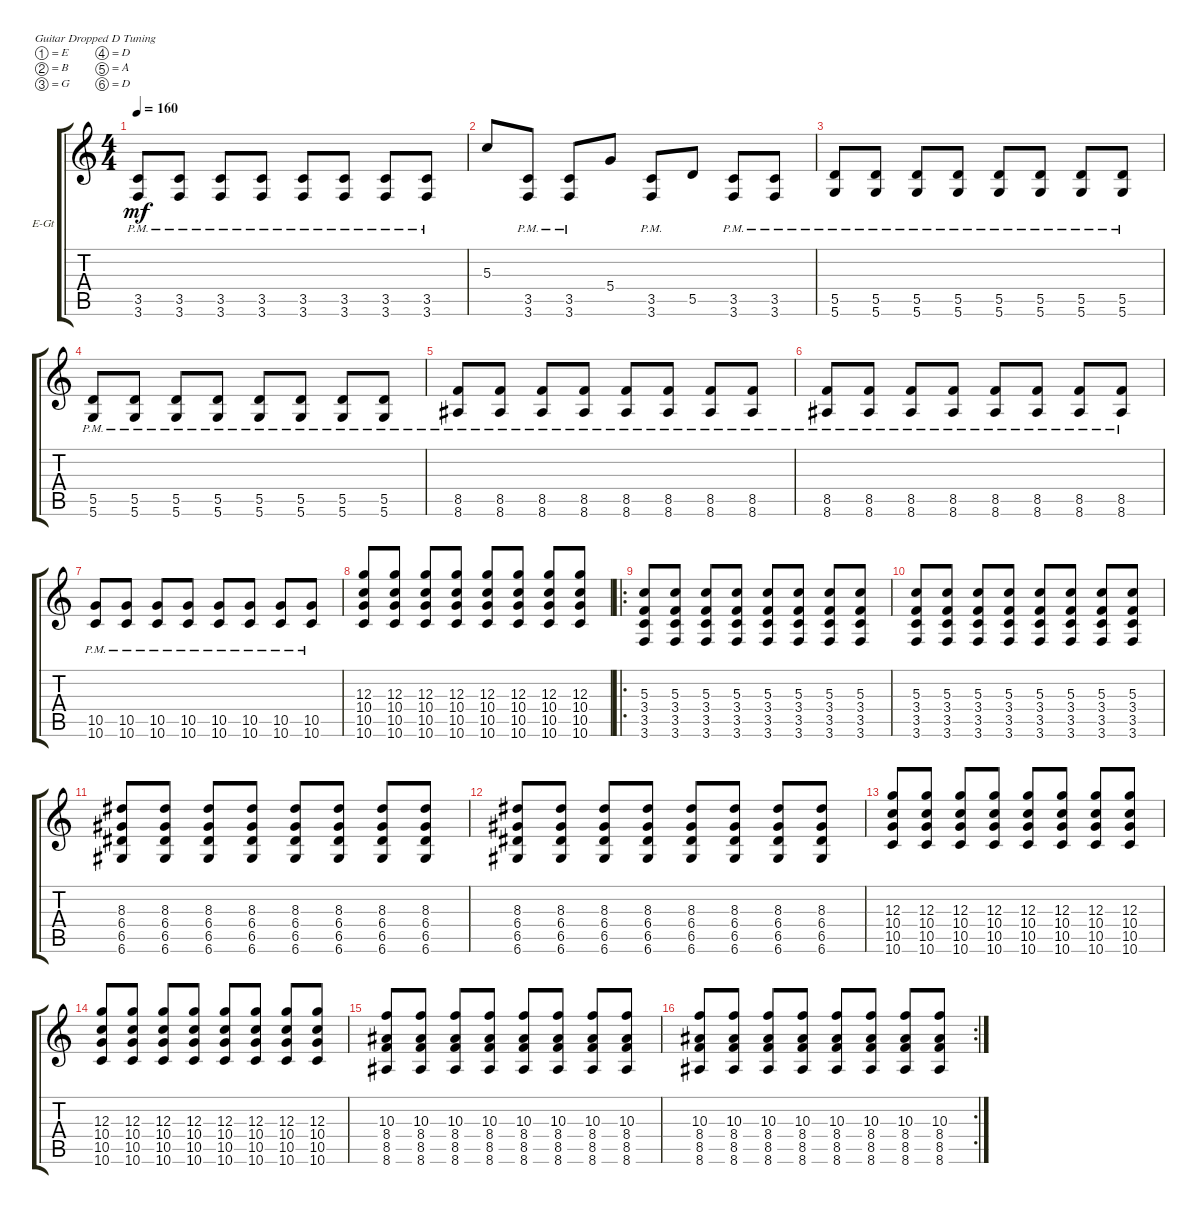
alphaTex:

\defaultSystemsLayout 4
\bracketExtendMode groupsimilarinstruments
\firstSystemTrackNameOrientation horizontal
\otherSystemsTrackNameOrientation horizontal
\track ("Electric Guitar" "E-Gt") {instrument distortionguitar}
\staff {score tabs}
\tuning (E4 B3 G3 D3 A2 D2)
\ts (4 4)
\tempo 160
\clef g2
\scale
0.333333
\ks c
(3.6{pm} 3.5{pm}).8{dy mf} (3.6{pm} 3.5{pm}).8 (3.6{pm} 3.5{pm}).8 (3.6{pm} 3.5{pm}).8 (3.6{pm} 3.5{pm}).8 (3.6{pm} 3.5{pm}).8 (3.6{pm} 3.5{pm}).8 (3.6{pm} 3.5{pm}).8 |
\scale
0.333333 5.3.8 (3.6{pm} 3.5{pm}).8 (3.6{pm} 3.5{pm}).8 5.4.8 (3.6{pm} 3.5{pm}).8 5.5.8 (3.6{pm} 3.5{pm}).8 (3.6{pm} 3.5{pm}).8 |
\scale
0.333333 (5.6{pm} 5.5{pm}).8 (5.6{pm} 5.5{pm}).8 (5.6{pm} 5.5{pm}).8 (5.6{pm} 5.5{pm}).8 (5.6{pm} 5.5{pm}).8 (5.6{pm} 5.5{pm}).8 (5.6{pm} 5.5{pm}).8 (5.6{pm} 5.5{pm}).8 |
\scale
0.333333 (5.6{pm} 5.5{pm}).8 (5.6{pm} 5.5{pm}).8 (5.6{pm} 5.5{pm}).8 (5.6{pm} 5.5{pm}).8 (5.6{pm} 5.5{pm}).8 (5.6{pm} 5.5{pm}).8 (5.6{pm} 5.5{pm}).8 (5.6{pm} 5.5{pm}).8 |
\scale
0.333333 (8.6{pm} 8.5{pm}).8 (8.6{pm} 8.5{pm}).8 (8.6{pm} 8.5{pm}).8 (8.6{pm} 8.5{pm}).8 (8.6{pm} 8.5{pm}).8 (8.6{pm} 8.5{pm}).8 (8.6{pm} 8.5{pm}).8 (8.6{pm} 8.5{pm}).8 |
\scale
0.333333 (8.6{pm} 8.5{pm}).8 (8.6{pm} 8.5{pm}).8 (8.6{pm} 8.5{pm}).8 (8.6{pm} 8.5{pm}).8 (8.6{pm} 8.5{pm}).8 (8.6{pm} 8.5{pm}).8 (8.6{pm} 8.5{pm}).8 (8.6{pm} 8.5{pm}).8 |
\scale
0.312821 (10.6{pm} 10.5{pm}).8 (10.6{pm} 10.5{pm}).8 (10.6{pm} 10.5{pm}).8 (10.6{pm} 10.5{pm}).8 (10.6{pm} 10.5{pm}).8 (10.6{pm} 10.5{pm}).8 (10.6{pm} 10.5{pm}).8 (10.6{pm} 10.5{pm}).8 |
\scale
0.312821 (10.6 10.5 10.4 12.3).8 (10.6 10.5 10.4 12.3).8 (10.6 10.5 10.4 12.3).8 (10.6 10.5 10.4 12.3).8 (10.6 10.5 10.4 12.3).8 (10.6 10.5 10.4 12.3).8 (10.6 10.5 10.4 12.3).8 (10.6 10.5 10.4 12.3).8 |
\ro
\scale
0.374359 (3.6 3.5 3.4 5.3).8 (3.6 3.5 3.4 5.3).8 (3.6 3.5 3.4 5.3).8 (3.6 3.5 3.4 5.3).8 (3.6 3.5 3.4 5.3).8 (3.6 3.5 3.4 5.3).8 (3.6 3.5 3.4 5.3).8 (3.6 3.5 3.4 5.3).8 |
\scale
0.333333 (3.6 3.5 3.4 5.3).8 (3.6 3.5 3.4 5.3).8 (3.6 3.5 3.4 5.3).8 (3.6 3.5 3.4 5.3).8 (3.6 3.5 3.4 5.3).8 (3.6 3.5 3.4 5.3).8 (3.6 3.5 3.4 5.3).8 (3.6 3.5 3.4 5.3).8 |
\scale
0.333333 (6.6 6.5 6.4 8.3).8 (6.6 6.5 6.4 8.3).8 (6.5 6.6 6.4 8.3).8 (6.6 6.5 6.4 8.3).8 (6.6 6.5 6.4 8.3).8 (6.6 6.5 6.4 8.3).8 (6.5 6.6 6.4 8.3).8 (6.6 6.5 6.4 8.3).8 |
\scale
0.333333 (6.6 6.5 6.4 8.3).8 (6.6 6.5 6.4 8.3).8 (6.5 6.6 6.4 8.3).8 (6.6 6.5 6.4 8.3).8 (6.6 6.5 6.4 8.3).8 (6.6 6.5 6.4 8.3).8 (6.5 6.6 6.4 8.3).8 (6.6 6.5 6.4 8.3).8 |
\scale
0.333333 (10.6 10.5 10.4 12.3).8 (10.6 10.5 10.4 12.3).8 (10.6 10.5 10.4 12.3).8 (10.5 10.6 10.4 12.3).8 (10.6 10.5 10.4 12.3).8 (10.6 10.5 10.4 12.3).8 (10.6 10.5 10.4 12.3).8 (10.5 10.6 10.4 12.3).8 |
\scale
0.333333 (10.6 10.5 10.4 12.3).8 (10.6 10.5 10.4 12.3).8 (10.6 10.5 10.4 12.3).8 (10.5 10.6 10.4 12.3).8 (10.6 10.5 10.4 12.3).8 (10.6 10.5 10.4 12.3).8 (10.6 10.5 10.4 12.3).8 (10.5 10.6 10.4 12.3).8 |
\scale
0.333333 (8.6 8.5 8.4 10.3).8 (8.6 8.5 8.4 10.3).8 (8.6 8.5 8.4 10.3).8 (8.6 8.5 8.4 10.3).8 (8.6 8.5 8.4 10.3).8 (8.6 8.5 8.4 10.3).8 (8.6 8.5 8.4 10.3).8 (8.6 8.5 8.4 10.3).8 |
\rc 2
\scale
0.354497 (8.6 8.5 8.4 10.3).8 (8.6 8.5 8.4 10.3).8 (8.6 8.5 8.4 10.3).8 (8.6 8.5 8.4 10.3).8 (8.6 8.5 8.4 10.3).8 (8.6 8.5 8.4 10.3).8 (8.6 8.5 8.4 10.3).8 (8.6 8.5 8.4 10.3).8
